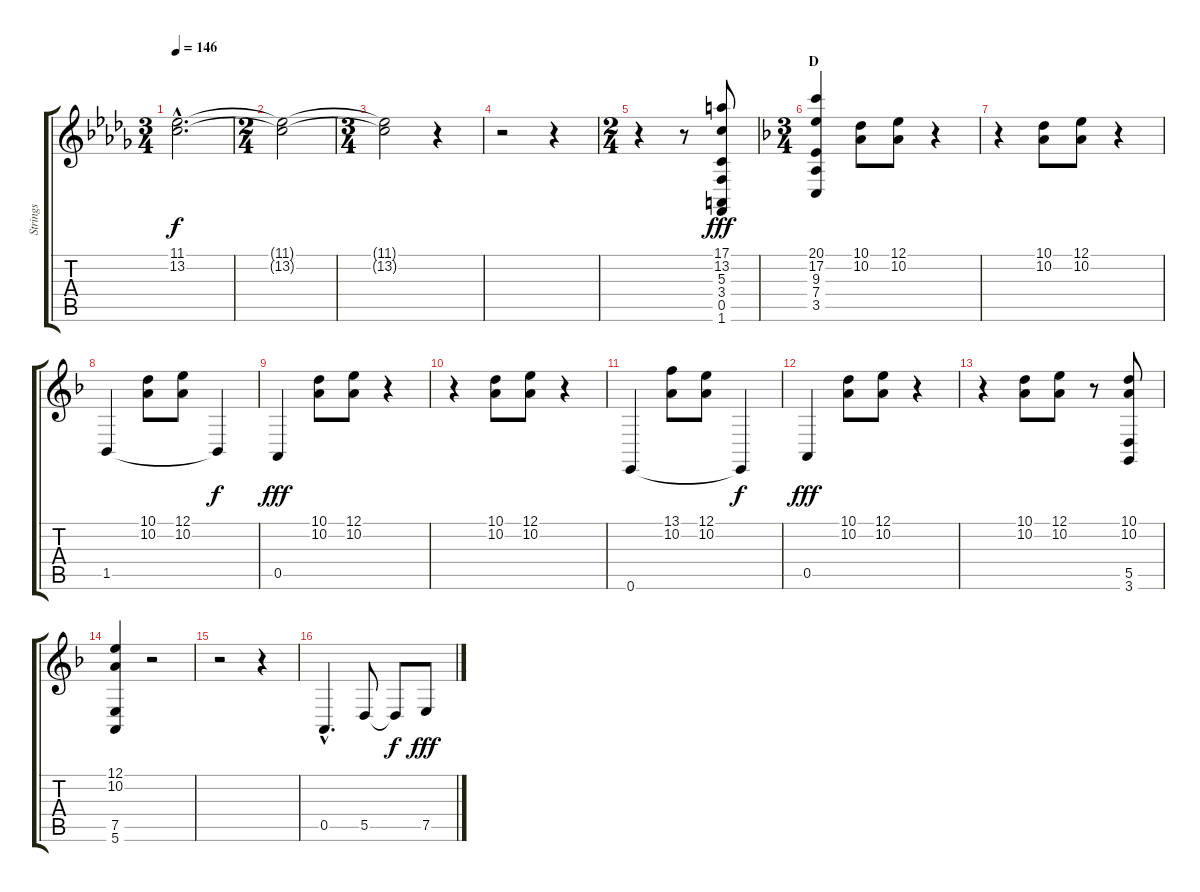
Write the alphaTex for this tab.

\track ("Strings" "Strings") {instrument stringensemble1}
\staff {score tabs}
\tuning (E4 B3 G3 D3 A2 E2) {hide}
\ts (3 4)
\tempo 146
\clef g2
\ks db
(11.1{hac t} 13.2{hac t}).2{d dy f} |
\ts (2 4)
(11.1{t} 13.2{t}).2 |
\ts (3 4)
(11.1{t} 13.2{t}).2 r.4 |
r.2 r.4 |
\ts (2 4)
r.4 r.8 (17.1 13.2 5.3 3.4 0.5 1.6).8{dy fff} |
\ts (3 4)
\section ("" "D")
\ks f
(20.1 17.2 9.3 7.4 3.5).4 (10.1 10.2).8 (12.1 10.2).8 r.4 |
r.4 (10.1 10.2).8 (12.1 10.2).8 r.4 |
1.5.4 (10.1 10.2).8 (12.1 10.2).8 1.5{t}.4{dy f} |
0.5.4{dy fff} (10.1 10.2).8 (12.1 10.2).8 r.4 |
r.4 (10.1 10.2).8 (12.1 10.2).8 r.4 |
0.6.4 (13.1 10.2).8 (12.1 10.2).8 0.6{t}.4{dy f} |
0.5.4{dy fff} (10.1 10.2).8 (12.1 10.2).8 r.4 |
r.4 (10.1 10.2).8 (12.1 10.2).8 r.8 (10.1 10.2 5.5 3.6).8 |
(12.1 10.2 7.5 5.6).4 r.2 |
r.2 r.4 |
0.5{hac}.4{d} 5.5.8 5.5{t}.8{dy f} 7.5.8{dy fff}
